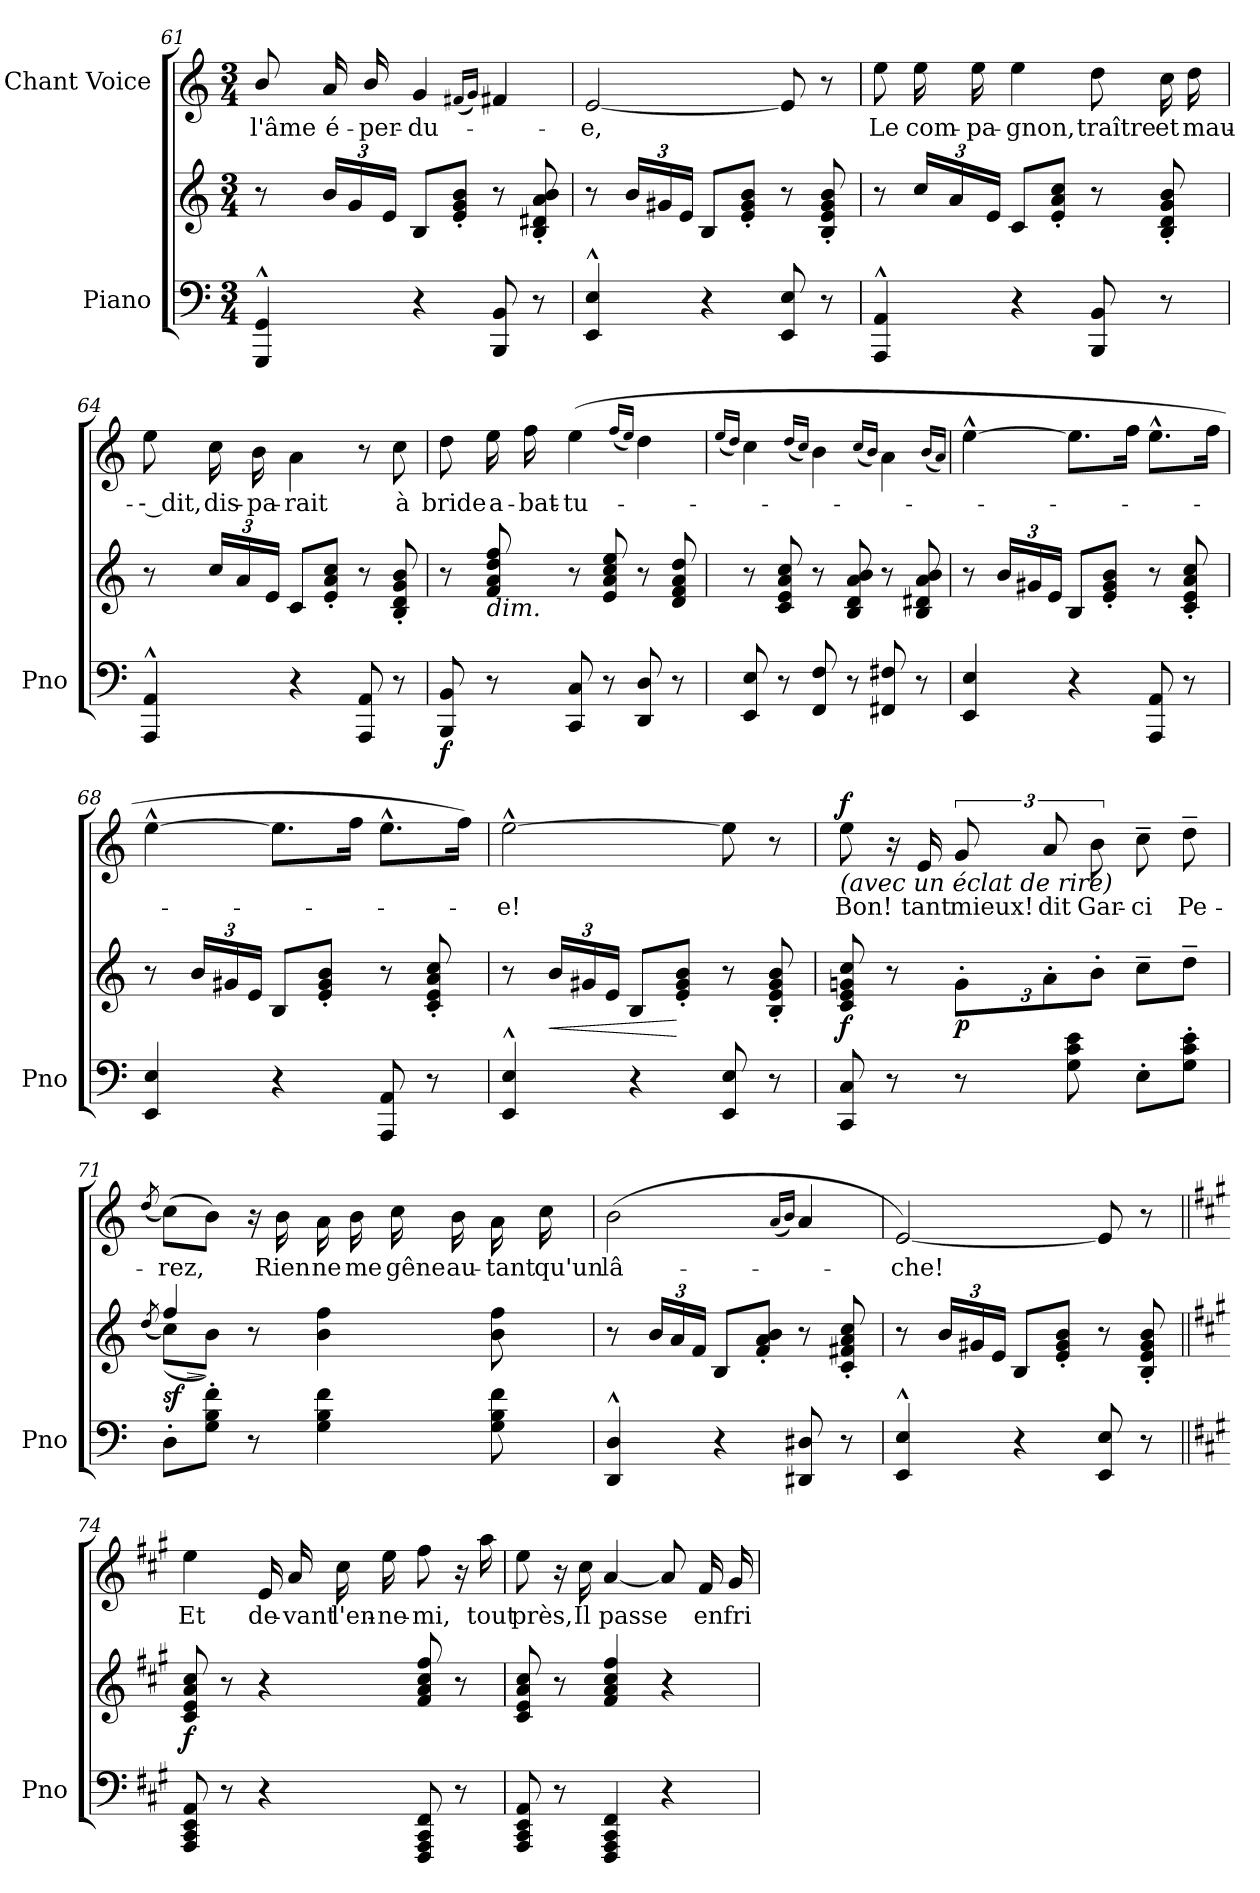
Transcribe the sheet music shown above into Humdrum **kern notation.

**kern	**kern	**dynam	**kern	**text	**dynam
*part2	*part2	*part2	*part1	*part1	*part1
*staff3	*staff2	*staff2/3	*staff1	*staff1	*staff1
*I"Piano	*	*	*I"Chant Voice	*	*
*I'Pno	*	*	*	*	*
!!LO:LB:g=z
*clefF4	*clefG2	*	*clefG2	*	*
*k[]	*k[]	*	*k[]	*	*
*M3/4	*M3/4	*	*M3/4	*	*
=61	=61	=61	=61	=61	=61
!	!	!	!	!LO:LY:b	!
4GGG/^^ 4GG/^^	8r	.	8b/	l'âme	.
*	*Xbrackettup	*	*	*	*
!	!	!	!	!LO:LY:b	!
.	24b/LL	.	16a/	é-	.
.	24g/	.	.	.	.
!	!	!	!	!LO:LY:b	!
.	.	.	16b/	-per-	.
.	24e/JJ	.	.	.	.
!	!	!	!	!LO:LY:b	!
4r	8B/L	.	4g/	-du-	.
.	8e/' 8g/' 8b/'J	.	.	.	.
.	.	.	(16qf#X/LL	.	.
.	.	.	16qg/JJ)	.	.
8BBB/ 8BB/	8r	.	4f#/	.	.
8r	8B/' 8d#X/' 8a/' 8b/'	.	.	.	.
=62	=62	=62	=62	=62	=62
!	!	!	!	!LO:LY:b	!
4EE/^^ 4E/^^	8r	.	[2e/	-e,	.
.	24b/LL	.	.	.	.
.	24g#X/	.	.	.	.
.	24e/JJ	.	.	.	.
4r	8B/L	.	.	.	.
.	8e/' 8g#/' 8b/'J	.	.	.	.
8EE/ 8E/	8r	.	8e/]	.	.
8r	8B/' 8e/' 8g#/' 8b/'	.	8r	.	.
=63	=63	=63	=63	=63	=63
!	!	!	!	!LO:LY:b	!
4AAA/^^ 4AA/^^	8r	.	8ee\	Le	.
!	!	!	!	!LO:LY:b	!
.	24cc/LL	.	16ee\	com-	.
.	24a/	.	.	.	.
!	!	!	!	!LO:LY:b	!
.	.	.	16ee\	-pa-	.
.	24e/JJ	.	.	.	.
!	!	!	!	!LO:LY:b	!
4r	8c/L	.	4ee\	-gnon,	.
.	8e/' 8a/' 8cc/'J	.	.	.	.
!	!	!	!	!LO:LY:b	!
8BBB/ 8BB/	8r	.	8dd\	traître	.
!	!	!	!	!LO:LY:b	!
8r	8B/' 8d/' 8g/' 8b/'	.	16cc\	et	.
!	!	!	!	!LO:LY:b	!
.	.	.	16dd\	mau-	.
!!LO:LB:g=z
=64	=64	=64	=64	=64	=64
!	!	!	!	!LO:LY:b	!
4AAA/^^ 4AA/^^	8r	.	8ee\	-- dit,	.
!	!	!	!	!LO:LY:b	!
.	24cc/LL	.	16cc\	dis-	.
.	24a/	.	.	.	.
!	!	!	!	!LO:LY:b	!
.	.	.	16b\	-pa-	.
.	24e/JJ	.	.	.	.
!	!	!	!	!LO:LY:b	!
4r	8c/L	.	4a\	-rait	.
.	8e/' 8a/' 8cc/'J	.	.	.	.
8AAA/ 8AA/	8r	.	8r	.	.
!	!	!	!	!LO:LY:b	!
8r	8B/' 8d/' 8g/' 8b/'	.	8cc\	à	.
=65	=65	=65	=65	=65	=65
!	!	!LO:DY:b=2	!	!LO:LY:b	!
8BBB/ 8BB/	8r	f	8dd\	bride	.
!	!LO:TX:b:i:t=dim.	!	!	!	!
!	!	!	!	!LO:LY:b	!
8r	8f/ 8a/ 8dd/ 8ff/	.	16ee\	a-	.
!	!	!	!	!LO:LY:b	!
.	.	.	16ff\	-bat-	.
!	!	!	!	!LO:LY:b	!
8CC/ 8C/	8r	.	(4ee\	-tu-	.
8r	8e/ 8a/ 8cc/ 8ee/	.	.	.	.
.	.	.	(16qff/LL	.	.
.	.	.	16qee/JJ)	.	.
8DD/ 8D/	8r	.	4dd\	.	.
8r	8d/ 8f/ 8a/ 8dd/	.	.	.	.
=66	=66	=66	=66	=66	=66
.	.	.	(16qee/LL	.	.
.	.	.	16qdd/JJ)	.	.
8EE/ 8E/	8r	.	4cc\	.	.
8r	8c/ 8e/ 8a/ 8cc/	.	.	.	.
.	.	.	(16qdd/LL	.	.
.	.	.	16qcc/JJ)	.	.
8FF/ 8F/	8r	.	4b\	.	.
8r	8B/ 8d/ 8a/ 8b/	.	.	.	.
.	.	.	(16qcc/LL	.	.
.	.	.	16qb/JJ)	.	.
8FF#X/ 8F#X/	8r	.	4a\	.	.
8r	8B/ 8d#X/ 8a/ 8b/	.	.	.	.
.	.	.	(16qb/LL	.	.
.	.	.	16qa/JJ)	.	.
!!LO:LB:g=z
=67	=67	=67	=67	=67	=67
4EE/ 4E/	8r	.	[4ee^^\	.	.
.	24b/LL	.	.	.	.
.	24g#X/	.	.	.	.
.	24e/JJ	.	.	.	.
4r	8B/L	.	8.ee\L]	.	.
.	8e/' 8g#/' 8b/'J	.	.	.	.
.	.	.	16ff\Jk	.	.
8AAA/ 8AA/	8r	.	8.ee^^\L	.	.
8r	8c/' 8e/' 8a/' 8cc/'	.	.	.	.
.	.	.	16ff\Jk	.	.
=68	=68	=68	=68	=68	=68
4EE/ 4E/	8r	.	[4ee^^\	.	.
.	24b/LL	.	.	.	.
.	24g#X/	.	.	.	.
.	24e/JJ	.	.	.	.
4r	8B/L	.	8.ee\L]	.	.
.	8e/' 8g#/' 8b/'J	.	.	.	.
.	.	.	16ff\Jk	.	.
8AAA/ 8AA/	8r	.	8.ee^^\L	.	.
8r	8c/' 8e/' 8a/' 8cc/'	.	.	.	.
.	.	.	16ff\Jk)	.	.
=69	=69	=69	=69	=69	=69
!	!	!	!	!LO:LY:b	!
4EE/^^ 4E/^^	8r	.	[2ee^^\	-e!	.
!	!	!LO:HP:b	!	!	!
.	24b/LL	<	.	.	.
.	24g#X/	.	.	.	.
.	24e/JJ	.	.	.	.
4r	8B/L	.	.	.	.
.	8e/' 8g#/' 8b/'J	[	.	.	.
8EE/ 8E/	8r	.	8ee\]	.	.
8r	8B/' 8e/' 8g#/' 8b/'	.	8r	.	.
!!LO:PB:g=z
=70	=70	=70	=70	=70	=70
!	!	!	!LO:TX:b:i:t=(avec un éclat de rire)	!	!
!	!	!LO:DY:b	!	!LO:LY:b	!LO:DY:a
8CC/ 8C/	8c/ 8e/ 8gn/ 8cc/	f	8ee\	Bon!	f
8r	8r	.	16r	.	.
!	!	!	!	!LO:LY:b	!
.	.	.	16e/	tant	.
!	!	!LO:DY:b	!	!LO:LY:b	!
8r	12g'\L	p	12g/	-mieux!	.
!	!	!	!	!LO:LY:b	!
.	12a'\	.	12a/	dit	.
8G\ 8c\ 8e\	.	.	.	.	.
!	!	!	!	!LO:LY:b	!
.	12b'\J	.	12b\	Gar-	.
!	!	!	!	!LO:LY:b	!
8E'\L	8cc~\L	.	8cc~\	-ci	.
!	!	!	!	!LO:LY:b	!
8G\' 8c\' 8e\'J	8dd~\J	.	8dd~\	Pe-	.
=71	=71	=71	=71	=71	=71
*	*^	*	*	*	*
.	.	(8qdd/	.	(8qdd/	.	.
!	!	!	!LO:HP:b	!	!LO:LY:b	!
!	!	!	!LO:DY:n=1:b	!	!	!
8D'\L	4ff/	(>8cc\L)	> sf	(8cc\L)	-rez,	.
8G\' 8B\' 8f\'J	.	8b\J)	]	8b\J)	.	.
8r	2ryy	8r	.	16r	.	.
!	!	!	!	!	!LO:LY:b	!
.	.	.	.	16b\	Rien	.
!	!	!	!	!	!LO:LY:b	!
4G\ 4B\ 4f\	.	4b\ 4ff\	.	16a\	ne	.
!	!	!	!	!	!LO:LY:b	!
.	.	.	.	16b\	me	.
!	!	!	!	!	!LO:LY:b	!
.	.	.	.	16cc\	gêne	.
!	!	!	!	!	!LO:LY:b	!
.	.	.	.	16b\	au-	.
!	!	!	!	!	!LO:LY:b	!
8G\ 8B\ 8f\	.	8b\ 8ff\	.	16a\	-tant	.
!	!	!	!	!	!LO:LY:b	!
.	.	.	.	16cc\	qu'un	.
*	*v	*v	*	*	*	*
!!LO:LB:g=z
=72	=72	=72	=72	=72	=72
!	!	!	!	!LO:LY:b	!
4DD/^^ 4D/^^	8r	.	(2b\	lâ-	.
.	24b/LL	.	.	.	.
.	24a/	.	.	.	.
.	24f/JJ	.	.	.	.
4r	8B/L	.	.	.	.
.	8f/' 8a/' 8b/'J	.	.	.	.
.	.	.	(16qa/LL	.	.
.	.	.	16qb/JJ)	.	.
8DD#X/ 8D#X/	8r	.	4a/	.	.
8r	8c/' 8f#X/' 8a/' 8cc/'	.	.	.	.
=73	=73	=73	=73	=73	=73
!	!	!	!	!LO:LY:b	!
4EE/^^ 4E/^^	8r	.	[2e/)	-che!	.
.	24b/LL	.	.	.	.
.	24g#X/	.	.	.	.
.	24e/JJ	.	.	.	.
4r	8B/L	.	.	.	.
.	8e/' 8g#/' 8b/'J	.	.	.	.
8EE/ 8E/	8r	.	8e/]	.	.
8r	8B/' 8e/' 8g#/' 8b/'	.	8r	.	.
=74||	=74||	=74||	=74||	=74||	=74||
*k[f#c#g#]	*k[f#c#g#]	*	*k[f#c#g#]	*	*
!	!	!LO:DY:b	!	!LO:LY:b	!
8AAA/ 8CC#/ 8EE/ 8AA/	8c#/ 8e/ 8a/ 8cc#/	f	4ee\	Et	.
8r	8r	.	.	.	.
!	!	!	!	!LO:LY:b	!
4r	4r	.	16e/	de-	.
!	!	!	!	!LO:LY:b	!
.	.	.	16a/	-vant	.
!	!	!	!	!LO:LY:b	!
.	.	.	16cc#\	l'en-	.
!	!	!	!	!LO:LY:b	!
.	.	.	16ee\	-ne-	.
!	!	!	!	!LO:LY:b	!
8FFF#/ 8AAA/ 8CC#/ 8FF#/	8f#/ 8a/ 8cc#/ 8ff#/	.	8ff#\	-mi,	.
8r	8r	.	16r	.	.
!	!	!	!	!LO:LY:b	!
.	.	.	16aa\	tout	.
!!LO:LB:g=z
=75	=75	=75	=75	=75	=75
!	!	!	!	!LO:LY:b	!
8AAA/ 8CC#/ 8EE/ 8AA/	8c#/ 8e/ 8a/ 8cc#/	.	8ee\	près,	.
8r	8r	.	16r	.	.
!	!	!	!	!LO:LY:b	!
.	.	.	16cc#\	Il	.
!	!	!	!	!LO:LY:b	!
4FFF#/ 4AAA/ 4CC#/ 4FF#/	4f#/ 4a/ 4cc#/ 4ff#/	.	[4a/	passe	.
4r	4r	.	8a/]	.	.
!	!	!	!	!LO:LY:b	!
.	.	.	16f#/	en	.
!	!	!	!	!LO:LY:b	!
.	.	.	16g#/	fri-	.
=	=	=	=	=	=
*-	*-	*-	*-	*-	*-
